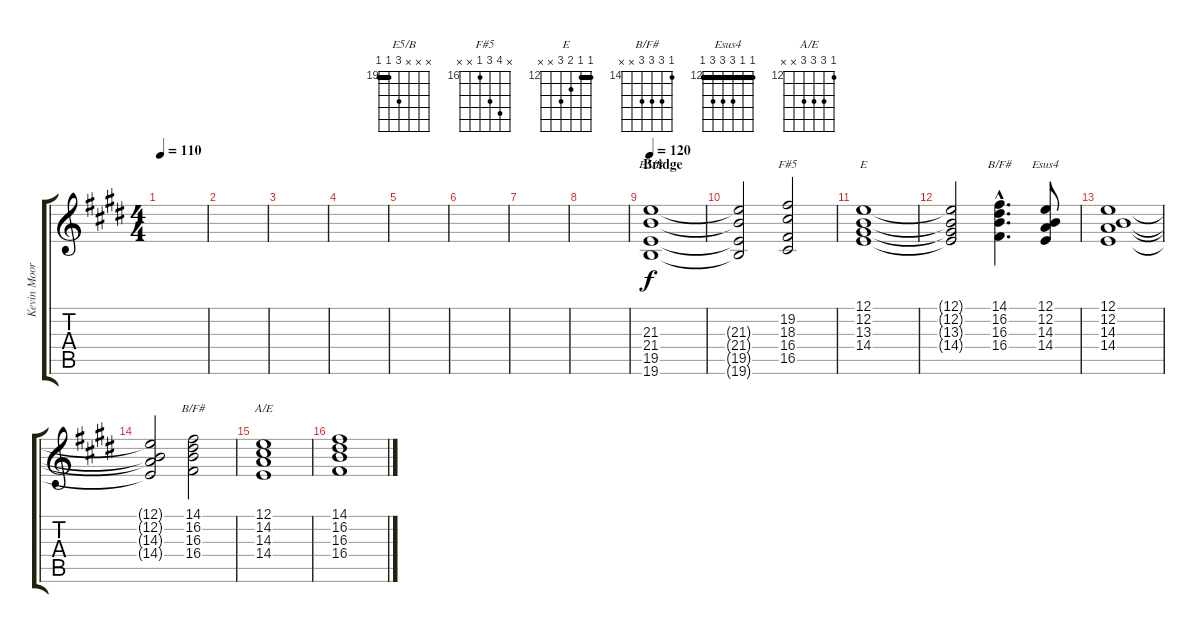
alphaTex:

\track ("Kevin Moore Backround Keyboards" "Kevin Moor") {instrument stringensemble1}
\staff {score tabs}
\tuning (E4 B3 G3 D3 A2 E2) {hide}
\chord ("E5/B" x x x 21 19 19) {firstfret 19 barre 19}
\chord ("F#5" x 19 18 16 x x) {firstfret 16}
\chord ("E" 12 12 13 14 x x) {firstfret 12 barre 12}
\chord ("B/F#" 14 16 16 16 14 14) {firstfret 14 barre 14}
\chord ("Esus4" 12 12 14 14 14 12) {firstfret 12 barre 12}
\chord ("B/F#" 14 16 16 16 x x) {firstfret 14}
\chord ("A/E" 12 14 14 14 x x) {firstfret 12}
\ts (4 4)
\tempo 110
\clef g2
\ks e
|
|
|
|
|
|
|
|
\section ("" "Bridge")
\tempo 120
(21.3 21.4 19.5 19.6).1{ch "E5/B"} |
(21.3{t} 21.4{t} 19.5{t} 19.6{t}).2 (19.2 18.3 16.4 16.5).2{ch "F#5"} |
(12.1 12.2 13.3 14.4).1{ch "E"} |
(12.1{t} 12.2{t} 13.3{t} 14.4{t}).2 (14.1{hac} 16.2{hac} 16.3{hac} 16.4{hac}).4{d ch "B/F#"} (12.1 12.2 14.3 14.4).8{ch "Esus4"} |
(12.1 12.2 14.3 14.4).1 |
(12.1{t} 12.2{t} 14.3{t} 14.4{t}).2 (14.1 16.2 16.3 16.4).2{ch "B/F#"} |
(12.1 14.2 14.3 14.4).1{ch "A/E"} |
(14.1 16.2 16.3 16.4).1
